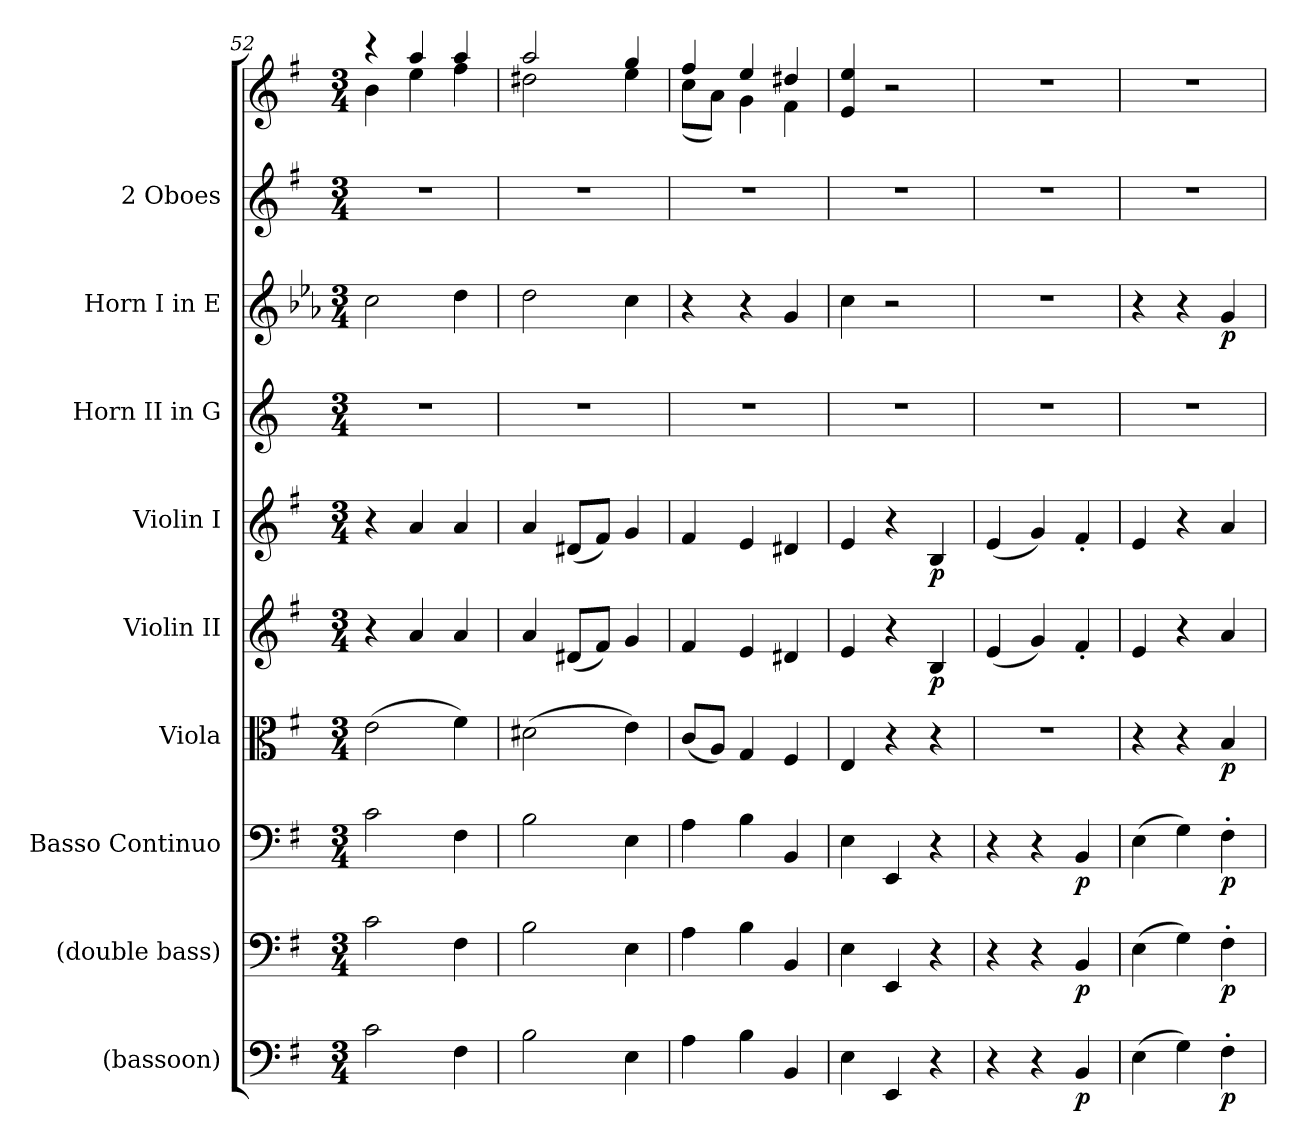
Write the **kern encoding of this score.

**kern	**dynam	**kern	**dynam	**kern	**dynam	**kern	**dynam	**kern	**dynam	**kern	**dynam	**kern	**kern	**dynam	**kern	**kern
*part9	*part9	*part8	*part8	*part7	*part7	*part6	*part6	*part5	*part5	*part4	*part4	*part3	*part2	*part2	*part1	*part1
*staff10	*staff10	*staff9	*staff9	*staff8	*staff8	*staff7	*staff7	*staff6	*staff6	*staff5	*staff5	*staff4	*staff3	*staff3	*staff2	*staff1
*I"(bassoon)	*	*I"(double bass)	*	*I"Basso Continuo	*	*I"Viola	*	*I"Violin II	*	*I"Violin I	*	*I"Horn II in G	*I"Horn I in E	*	*I"2 Oboes	*
*I'Bsn	*	*	*	*	*	*	*	*	*	*	*	*I'Hn	*I'Hn	*	*I'Ob	*
*clefF4	*	*clefF4	*	*clefF4	*	*clefC3	*	*clefG2	*	*clefG2	*	*clefG2	*clefG2	*	*clefG2	*clefG2
*	*	*ITrd7c12	*	*	*	*	*	*	*	*	*	*ITrd3c5	*ITrd5c8	*	*	*
*k[f#]	*	*k[f#]	*	*k[f#]	*	*k[f#]	*	*k[f#]	*	*k[f#]	*	*k[f#]	*k[f#]	*	*k[f#]	*k[f#]
*M3/4	*	*M3/4	*	*M3/4	*	*M3/4	*	*M3/4	*	*M3/4	*	*M3/4	*M3/4	*	*M3/4	*M3/4
=52	=52	=52	=52	=52	=52	=52	=52	=52	=52	=52	=52	=52	=52	=52	=52	=52
*	*	*	*	*	*	*	*	*	*	*	*	*	*	*	*	*^
2c\	.	2C\	.	2c\	.	(>2e\	.	4r	.	4r	.	2.r	2e\	.	2.r	4r	4b\
.	.	.	.	.	.	.	.	4a/	.	4a/	.	.	.	.	.	4aa/	4ee\
4F#\	.	4FF#\	.	4F#\	.	4f#\)	.	4a/	.	4a/	.	.	4f#\	.	.	4aa/	4ff#\
=53	=53	=53	=53	=53	=53	=53	=53	=53	=53	=53	=53	=53	=53	=53	=53	=53	=53
2B\	.	2BB\	.	2B\	.	(>2d#X\	.	4a/	.	4a/	.	2.r	2f#\	.	2.r	2aa/	2dd#X\
.	.	.	.	.	.	.	.	(<8d#X/L	.	(<8d#X/L	.	.	.	.	.	.	.
.	.	.	.	.	.	.	.	8f#/J)	.	8f#/J)	.	.	.	.	.	.	.
4E\	.	4EE\	.	4E\	.	4e\)	.	4g/	.	4g/	.	.	4e\	.	.	4gg/	4ee\
=54	=54	=54	=54	=54	=54	=54	=54	=54	=54	=54	=54	=54	=54	=54	=54	=54	=54
4A\	.	4AA\	.	4A\	.	(<8c/L	.	4f#/	.	4f#/	.	2.r	4r	.	2.r	4ff#/	(<8cc\L
.	.	.	.	.	.	8A/J)	.	.	.	.	.	.	.	.	.	.	8a\J)
4B\	.	4BB\	.	4B\	.	4G/	.	4e/	.	4e/	.	.	4r	.	.	4ee/	4g\
4BB/	.	4BBB/	.	4BB/	.	4F#/	.	4d#X/	.	4d#X/	.	.	4B/	.	.	4dd#X/	4f#\
*	*	*	*	*	*	*	*	*	*	*	*	*	*	*	*	*v	*v
=55	=55	=55	=55	=55	=55	=55	=55	=55	=55	=55	=55	=55	=55	=55	=55	=55
4E\	.	4EE\	.	4E\	.	4E/	.	4e/	.	4e/	.	2.r	4e\	.	2.r	4e/ 4ee/
4EE/	.	4EEE/	.	4EE/	.	4r	.	4r	.	4r	.	.	2r	.	.	2r
!	!	!	!	!	!	!	!	!	!LO:DY:b	!	!LO:DY:b	!	!	!	!	!
4r	.	4r	.	4r	.	4r	.	4B/	p	4B/	p	.	.	.	.	.
=56	=56	=56	=56	=56	=56	=56	=56	=56	=56	=56	=56	=56	=56	=56	=56	=56
4r	.	4r	.	4r	.	2.r	.	(<4e/	.	(<4e/	.	2.r	2.r	.	2.r	2.r
4r	.	4r	.	4r	.	.	.	4g/)	.	4g/)	.	.	.	.	.	.
!	!LO:DY:b	!	!LO:DY:b	!	!LO:DY:b	!	!	!	!	!	!	!	!	!	!	!
4BB/	p	4BBB/	p	4BB/	p	.	.	4f#'/	.	4f#'/	.	.	.	.	.	.
=57	=57	=57	=57	=57	=57	=57	=57	=57	=57	=57	=57	=57	=57	=57	=57	=57
(>4E\	.	(>4EE\	.	(>4E\	.	4r	.	4e/	.	4e/	.	2.r	4r	.	2.r	2.r
4G\)	.	4GG\)	.	4G\)	.	4r	.	4r	.	4r	.	.	4r	.	.	.
!	!LO:DY:b	!	!LO:DY:b	!	!LO:DY:b	!	!LO:DY:b	!	!	!	!	!	!	!LO:DY:b	!	!
4F#'\	p	4FF#'\	p	4F#'\	p	4B/	p	4a/	.	4a/	.	.	4B/	p	.	.
=	=	=	=	=	=	=	=	=	=	=	=	=	=	=	=	=
*-	*-	*-	*-	*-	*-	*-	*-	*-	*-	*-	*-	*-	*-	*-	*-	*-
